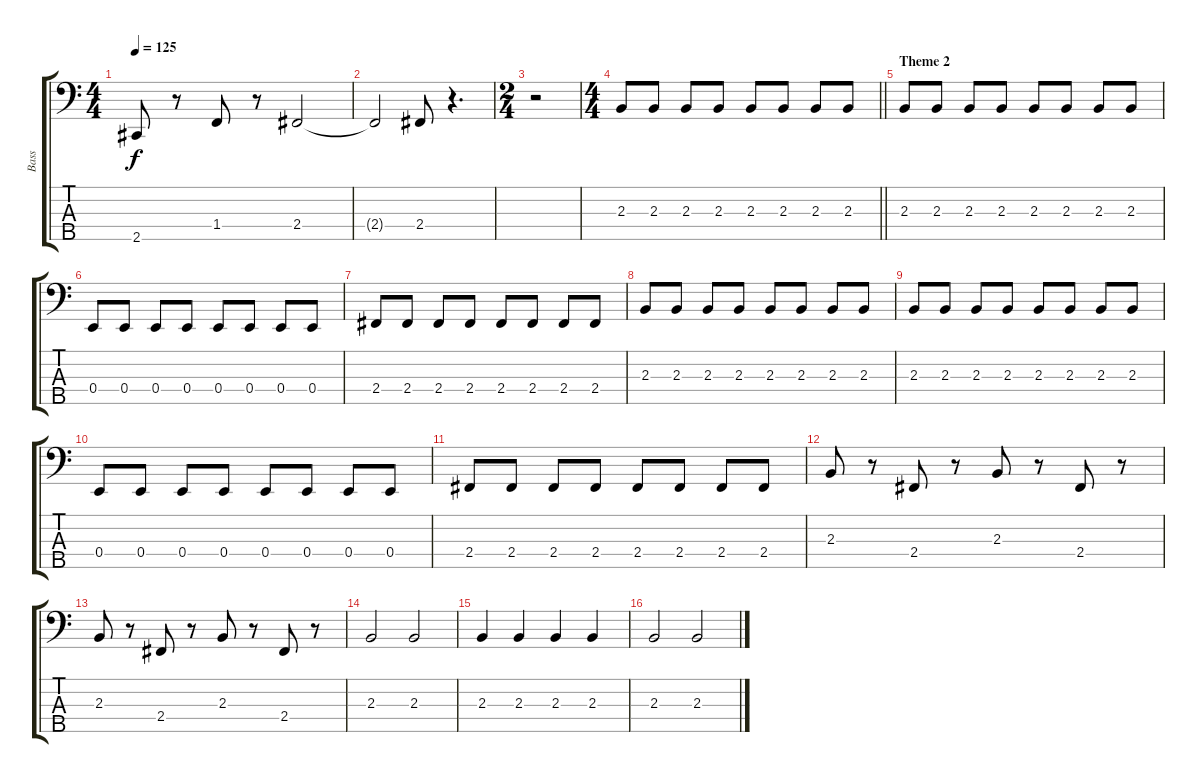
\track ("Bass" "Bass") {instrument electricbassfinger}
\staff {score tabs}
\tuning (G2 D2 A1 E1 B0) {hide}
\ts (4 4)
\tempo 125
\clef f4
\ks c
2.5.8{dy f} r.8 1.4.8 r.8 2.4.2 |
2.4{t}.2 2.4.8 r.4{d} |
\ts (2 4)
r.2 |
\ts (4 4)
\barLineRight lightlight
2.3.8 2.3.8 2.3.8 2.3.8 2.3.8 2.3.8 2.3.8 2.3.8 |
\section ("" "Theme 2")
2.3.8 2.3.8 2.3.8 2.3.8 2.3.8 2.3.8 2.3.8 2.3.8 |
0.4.8 0.4.8 0.4.8 0.4.8 0.4.8 0.4.8 0.4.8 0.4.8 |
2.4.8 2.4.8 2.4.8 2.4.8 2.4.8 2.4.8 2.4.8 2.4.8 |
2.3.8 2.3.8 2.3.8 2.3.8 2.3.8 2.3.8 2.3.8 2.3.8 |
2.3.8 2.3.8 2.3.8 2.3.8 2.3.8 2.3.8 2.3.8 2.3.8 |
0.4.8 0.4.8 0.4.8 0.4.8 0.4.8 0.4.8 0.4.8 0.4.8 |
2.4.8 2.4.8 2.4.8 2.4.8 2.4.8 2.4.8 2.4.8 2.4.8 |
2.3.8 r.8 2.4.8 r.8 2.3.8 r.8 2.4.8 r.8 |
2.3.8 r.8 2.4.8 r.8 2.3.8 r.8 2.4.8 r.8 |
2.3.2 2.3.2 |
2.3.4 2.3.4 2.3.4 2.3.4 |
2.3.2 2.3.2
